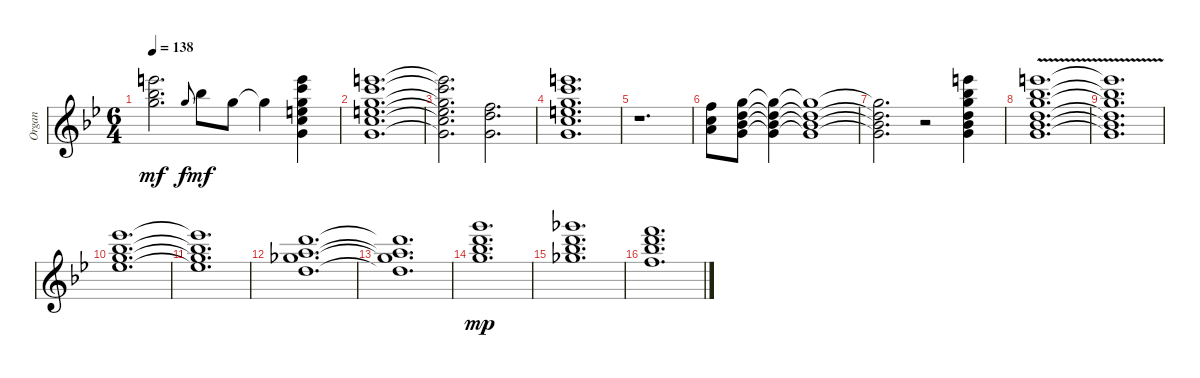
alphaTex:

\track ("Organ" "Organ") {instrument drawbarorgan}
\staff {score}
\tuning (E4 B3 G3 D3 A2 E2) {hide}
\ts (6 4)
\tempo 138
\clef g2
\ks gminor
(24.1{t} 23.2{t} 24.3{t}).2{d dy mf} 20.2.8{gr onbeat dy f} 23.2.8{dy mf} 24.3.8 24.3{t}.4 (24.1 25.2 24.3 26.4 27.5 27.6).4 |
(24.1 25.2 24.3 26.4 27.5 27.6).1{d} |
(24.1{t} 25.2{t} 24.3{t} 26.4{t} 27.5{t} 27.6{t}).2{d} (13.1 15.2 12.3).2{d} |
(24.1 25.2 24.3 26.4 27.5 27.6).1{d} |
r.1{d} |
(13.1 13.2 14.3).8 (15.1 15.2 15.3 17.4).8 (15.1{t} 15.2{t} 15.3{t} 17.4{t}).4 (15.1{t} 15.2{t} 15.3{t} 17.4{t}).1 |
(15.1{t} 15.2{t} 15.3{t} 17.4{t}).2{d} r.2 (24.1 23.2 24.3 24.4 25.5 27.6).4 |
(24.1{v} 23.2{v} 24.3 24.4 25.5 27.6).1{d} |
(24.1{t} 23.2{t} 24.3{t} 24.4{t} 25.5{t} 27.6{t}).1{d} |
(23.1 23.2 24.3 25.4).1{d} |
(23.1{t} 23.2{t} 24.3{t} 25.4{t}).1{d} |
(22.1 22.2 23.3 24.4).1{d} |
(22.1{t} 22.2{t} 23.3{t} 24.4{t}).1{d} |
(27.1 27.2 27.3 29.4).1{d dy mp} |
(26.1 27.2 27.3 28.4).1{d} |
(25.1 27.2 27.3 27.4).1{d}
